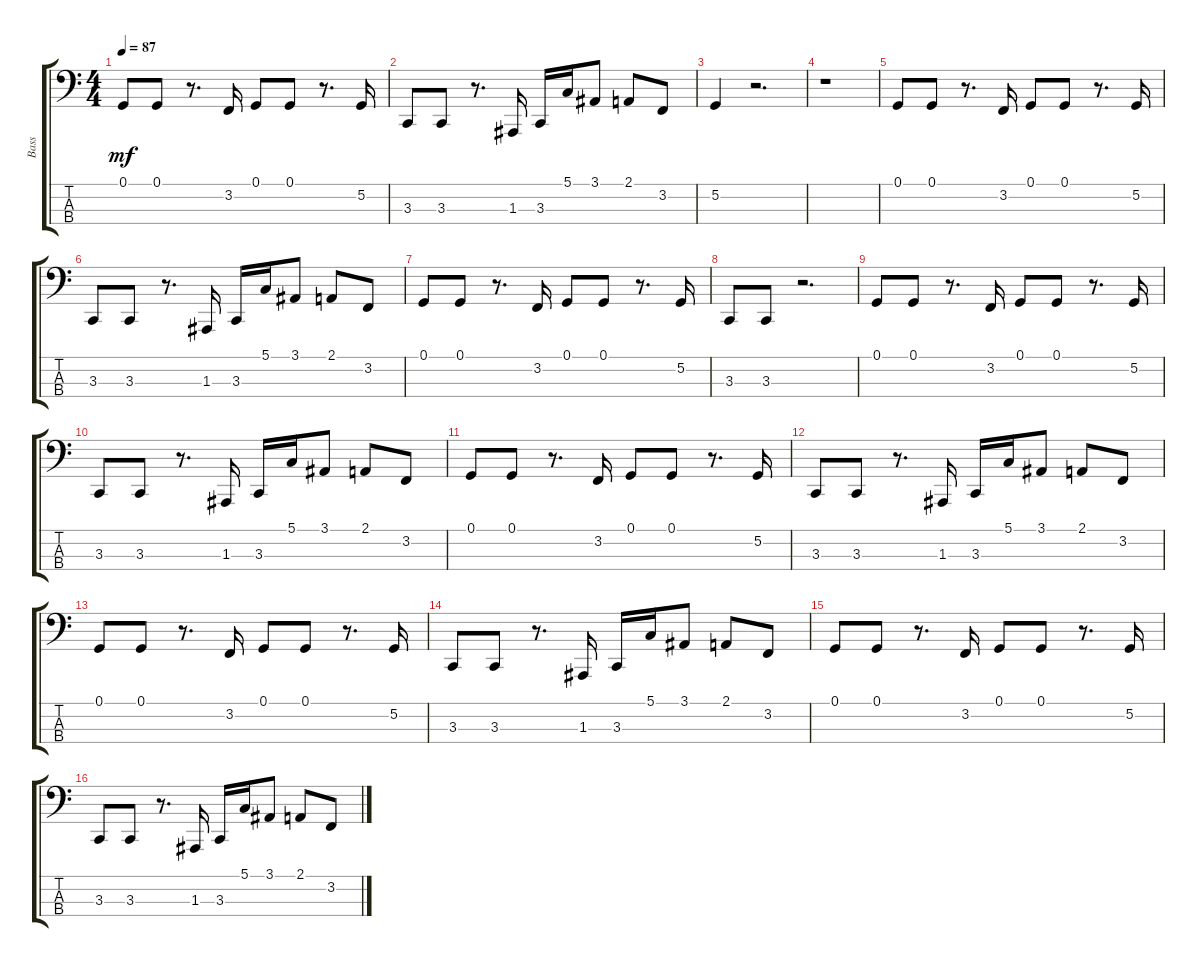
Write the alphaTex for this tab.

\track ("Bass" "Bass") {instrument choiraahs}
\staff {score tabs}
\tuning (G2 D2 A1 E1) {hide}
\ts (4 4)
\tempo 87
\clef f4
\ks aminor
0.1.8{dy mf} 0.1.8 r.8{d} 3.2.16 0.1.8 0.1.8 r.8{d} 5.2.16 |
3.3.8 3.3.8 r.8{d} 1.3.16 3.3.16 5.1.16 3.1.8 2.1.8 3.2.8 |
5.2.4 r.2{d} |
r.1 |
0.1.8 0.1.8 r.8{d} 3.2.16 0.1.8 0.1.8 r.8{d} 5.2.16 |
3.3.8 3.3.8 r.8{d} 1.3.16 3.3.16 5.1.16 3.1.8 2.1.8 3.2.8 |
0.1.8 0.1.8 r.8{d} 3.2.16 0.1.8 0.1.8 r.8{d} 5.2.16 |
3.3.8 3.3.8 r.2{d} |
0.1.8 0.1.8 r.8{d} 3.2.16 0.1.8 0.1.8 r.8{d} 5.2.16 |
3.3.8 3.3.8 r.8{d} 1.3.16 3.3.16 5.1.16 3.1.8 2.1.8 3.2.8 |
0.1.8 0.1.8 r.8{d} 3.2.16 0.1.8 0.1.8 r.8{d} 5.2.16 |
3.3.8 3.3.8 r.8{d} 1.3.16 3.3.16 5.1.16 3.1.8 2.1.8 3.2.8 |
0.1.8 0.1.8 r.8{d} 3.2.16 0.1.8 0.1.8 r.8{d} 5.2.16 |
3.3.8 3.3.8 r.8{d} 1.3.16 3.3.16 5.1.16 3.1.8 2.1.8 3.2.8 |
0.1.8 0.1.8 r.8{d} 3.2.16 0.1.8 0.1.8 r.8{d} 5.2.16 |
3.3.8 3.3.8 r.8{d} 1.3.16 3.3.16 5.1.16 3.1.8 2.1.8 3.2.8
